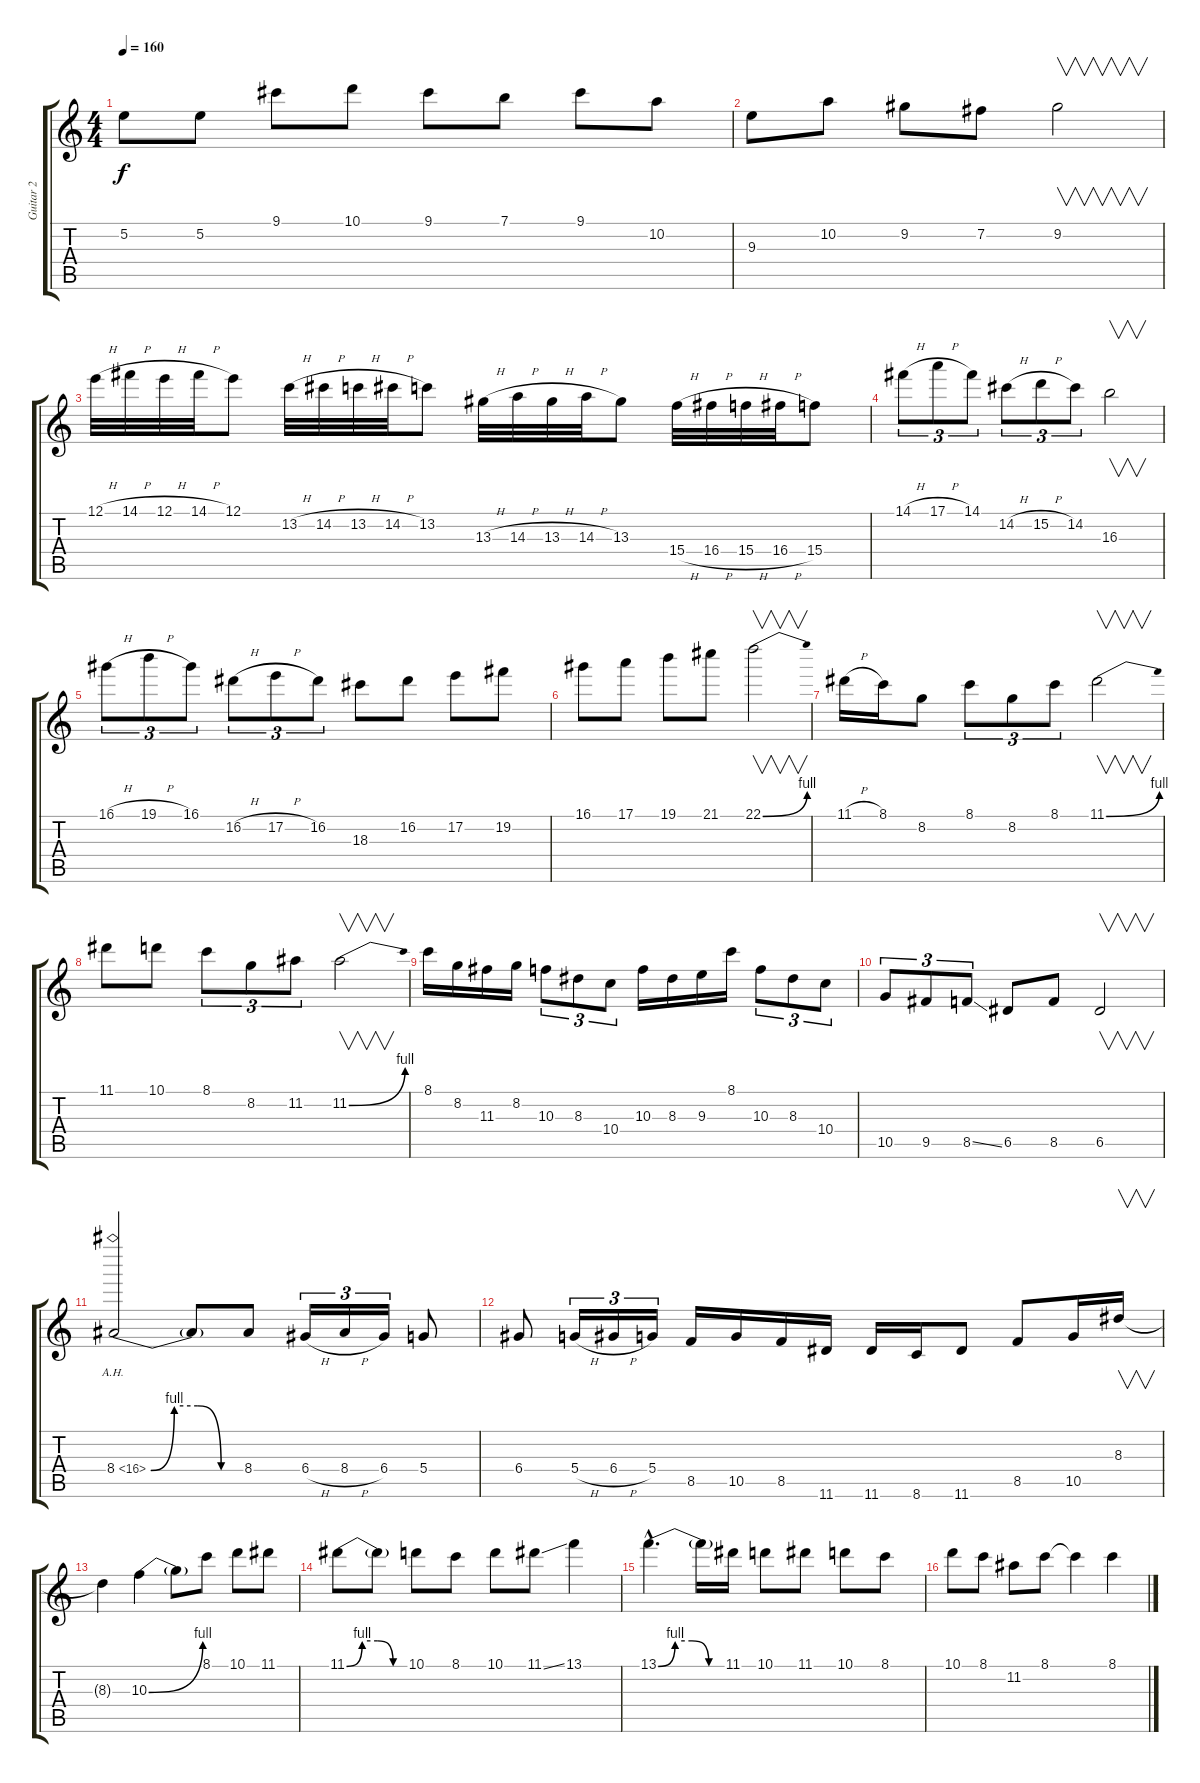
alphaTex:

\track ("Guitar 2" "Guitar 2") {instrument distortionguitar}
\staff {score tabs}
\tuning (E4 B3 G3 D3 A2 E2) {hide}
\ts (4 4)
\tempo 160
\clef g2
\ks c
5.2{t}.8{dy f} 5.2.8 9.1.8 10.1.8 9.1.8 7.1.8 9.1.8 10.2.8 |
9.3.8 10.2.8 9.2.8 7.2.8 9.2.2{v} |
12.1{h}.32 14.1{h}.32 12.1{h}.32 14.1{h}.32 12.1.8 13.2{h}.32 14.2{h}.32 13.2{h}.32 14.2{h}.32 13.2.8 13.3{h}.32 14.3{h}.32 13.3{h}.32 14.3{h}.32 13.3.8 15.4{h}.32 16.4{h}.32 15.4{h}.32 16.4{h}.32 15.4.8 |
14.1{h}.8{tu (3 2)} 17.1{h}.8{tu (3 2)} 14.1.8{tu (3 2)} 14.2{h}.8{tu (3 2)} 15.2{h}.8{tu (3 2)} 14.2.8{tu (3 2)} 16.3.2{v} |
16.1{h}.8{tu (3 2)} 19.1{h}.8{tu (3 2)} 16.1.8{tu (3 2)} 16.2{h}.8{tu (3 2)} 17.2{h}.8{tu (3 2)} 16.2.8{tu (3 2)} 18.3.8 16.2.8 17.2.8 19.2.8 |
16.1.8 17.1.8 19.1.8 21.1.8 22.1{be (bend 0 0 60 4)}.2{v} |
11.1{h}.16 8.1.16 8.2.8 8.1.8{tu (3 2)} 8.2.8{tu (3 2)} 8.1.8{tu (3 2)} 11.1{be (bend 0 0 60 4)}.2{v} |
11.1.8 10.1.8 8.1.8{tu (3 2)} 8.2.8{tu (3 2)} 11.2.8{tu (3 2)} 11.2{be (bend 0 0 60 4)}.2{v} |
8.1.16 8.2.16 11.3.16 8.2.16 10.3.8{tu (3 2)} 8.3.8{tu (3 2)} 10.4.8{tu (3 2)} 10.3.16 8.3.16 9.3.16 8.1.16 10.3.8{tu (3 2)} 8.3.8{tu (3 2)} 10.4.8{tu (3 2)} |
10.5.8{tu (3 2)} 9.5.8{tu (3 2)} 8.5{ss}.8{tu (3 2)} 6.5.8 8.5.8 6.5.2{v} |
8.4{be (custom 0 0 15 4 30 4 45 0 60 0) ah 8}.2 8.4{t}.8 8.4.8 6.4{h}.16{tu (3 2)} 8.4{h}.16{tu (3 2)} 6.4.16{tu (3 2)} 5.4.8 |
6.4.8 5.4{h}.16{tu (3 2)} 6.4{h}.16{tu (3 2)} 5.4.16{tu (3 2)} 8.5.16 10.5.16 8.5.16 11.6.16 11.6.16 8.6.16 11.6.8 8.5.8 10.5.16 8.3.16{v} |
8.3{t}.4 10.3{be (bend 0 0 60 4)}.4 10.3{t}.8 8.1.8 10.1.8 11.1.8 |
11.1{be (custom 0 0 15 4 30 4 45 0 60 0)}.8 11.1{t}.8 10.1.8 8.1.8 10.1.8 11.1{ss}.8 13.1.4 |
13.1{be (custom 0 0 15 4 30 4 45 0 60 0) hac}.4{d} 13.1{t}.16 11.1.16 10.1.8 11.1.8 10.1.8 8.1.8 |
10.1.8 8.1.8 11.2.8 8.1.8 8.1{t}.4 8.1{ss}.4
